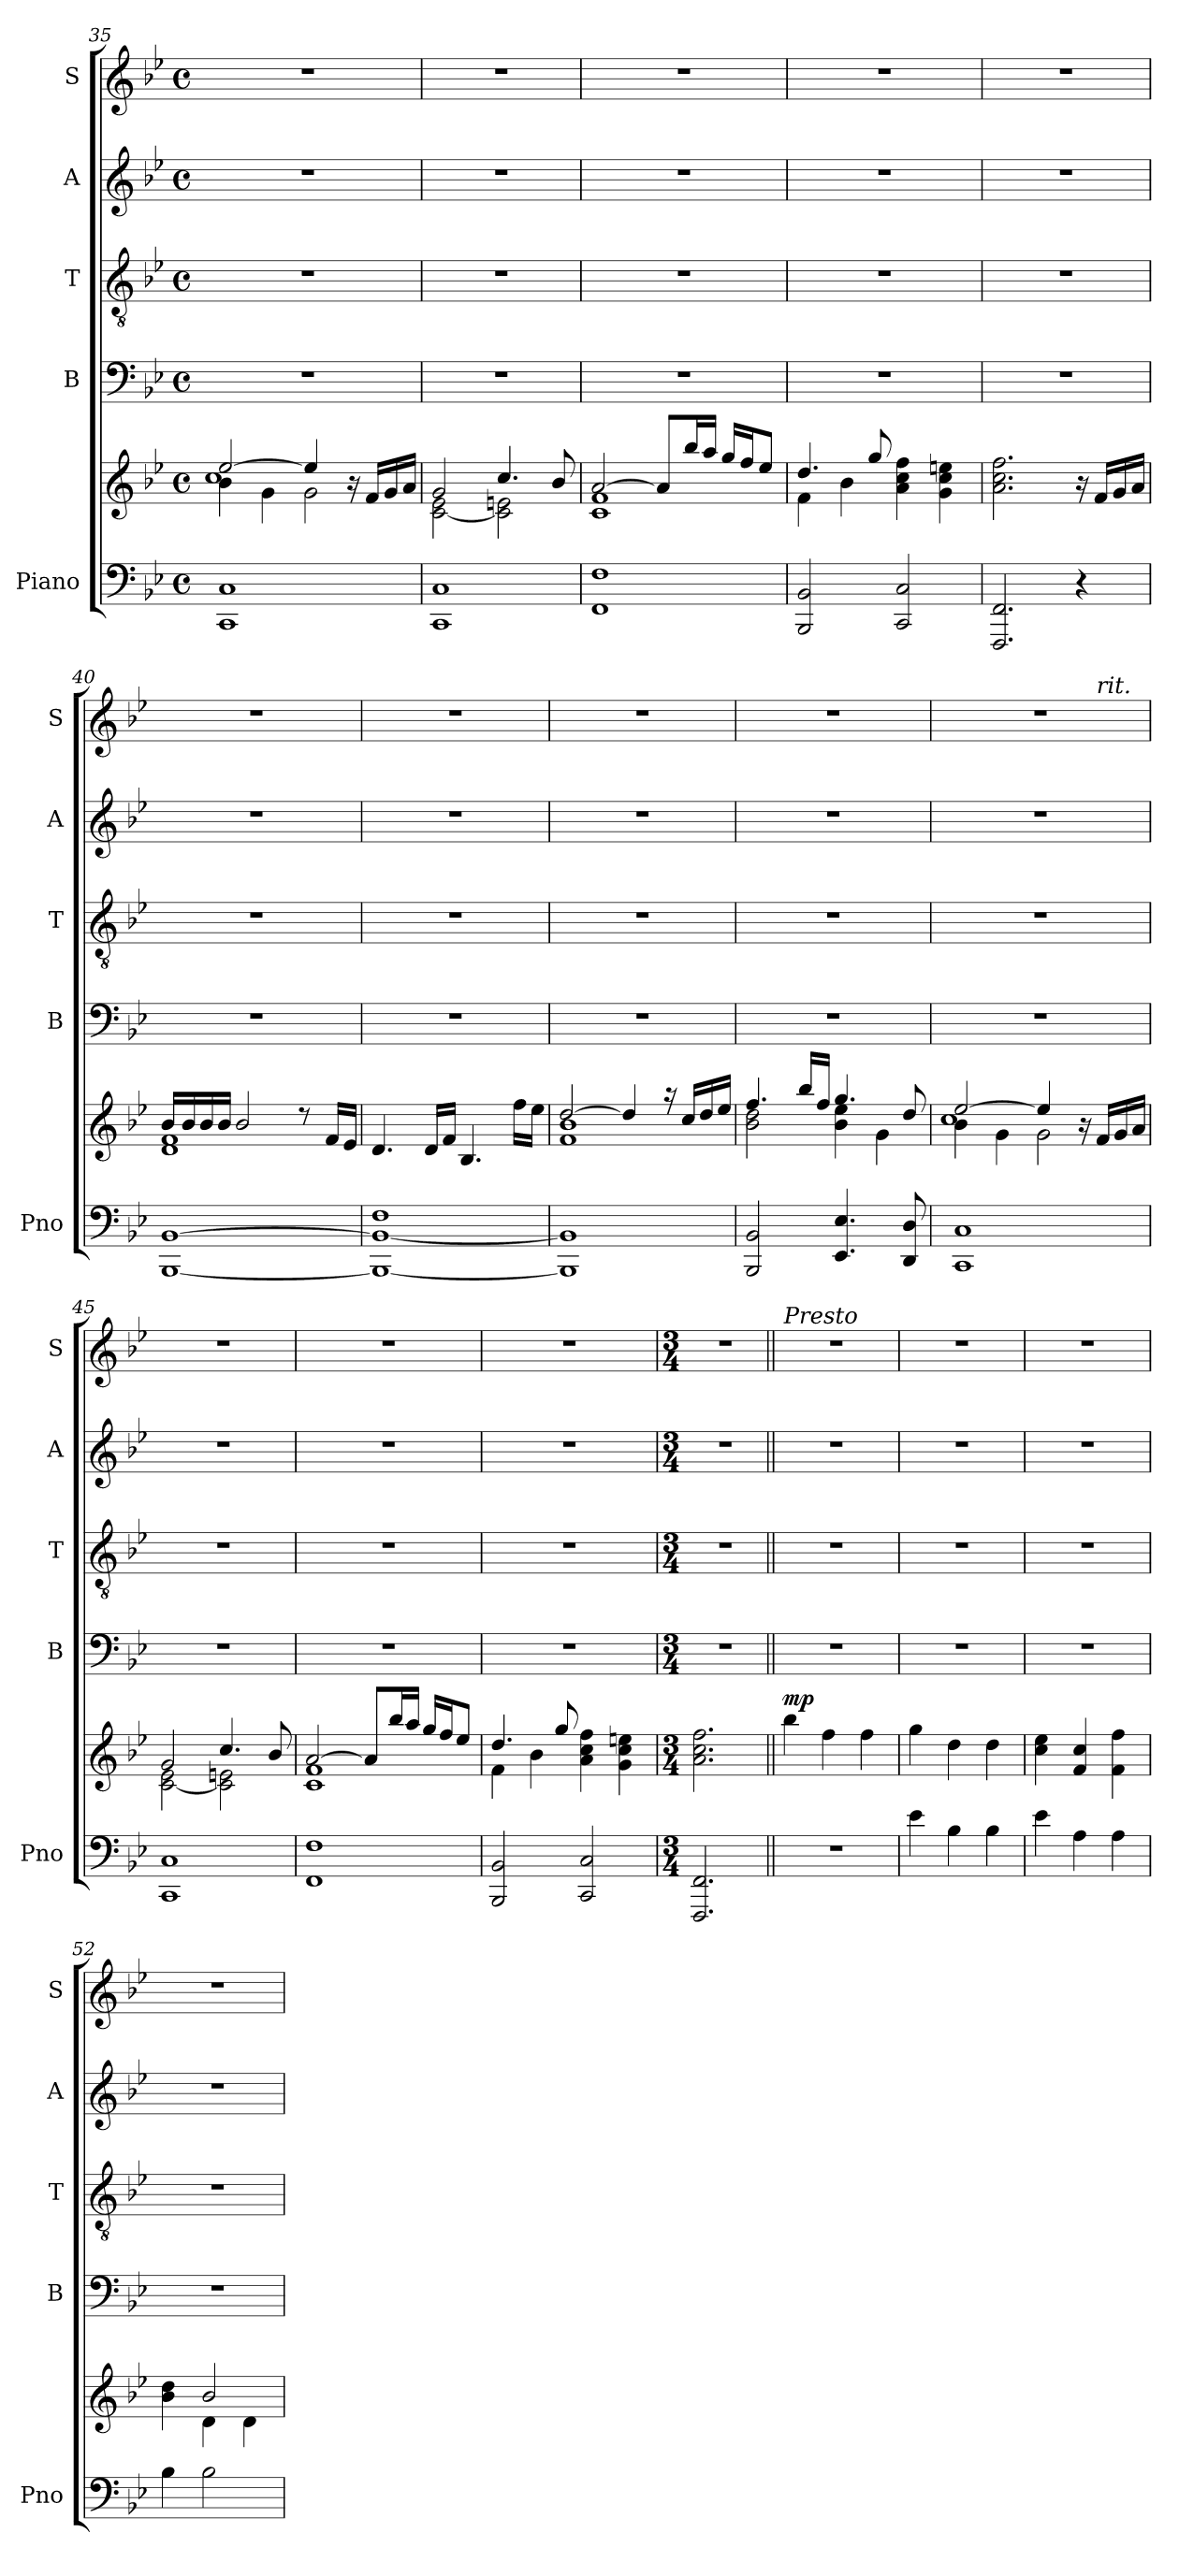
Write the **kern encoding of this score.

**kern	**kern	**dynam	**kern	**kern	**kern	**kern
*part5	*part5	*part5	*part4	*part3	*part2	*part1
*staff6	*staff5	*staff5/6	*staff4	*staff3	*staff2	*staff1
*I"Piano	*	*	*I"B	*I"T	*I"A	*I"S
*I'Pno	*	*	*I'B	*I'T	*I'A	*I'S
*clefF4	*clefG2	*	*clefF4	*clefGv2	*clefG2	*clefG2
*k[b-e-]	*k[b-e-]	*	*k[b-e-]	*k[b-e-]	*k[b-e-]	*k[b-e-]
*M4/4	*M4/4	*	*M4/4	*M4/4	*M4/4	*M4/4
*met(c)	*met(c)	*	*met(c)	*met(c)	*met(c)	*met(c)
=35	=35	=35	=35	=35	=35	=35
*	*^	*	*	*	*	*
*	*	*^	*	*	*	*	*
1CC 1C	[2ee-/	4b-\	1cc	.	1r	1r	1r	1r
.	.	4g\	.	.	.	.	.	.
.	4ee-/]	2g\	.	.	.	.	.	.
.	16r	.	.	.	.	.	.	.
.	16f/LL	.	.	.	.	.	.	.
.	16g/	.	.	.	.	.	.	.
.	16a/JJ	.	.	.	.	.	.	.
*	*	*v	*v	*	*	*	*	*
!!LO:LB:g=z
=36	=36	=36	=36	=36	=36	=36	=36
1CC 1C	2g/	[2c\ 2e-\	.	1r	1r	1r	1r
.	4.cc/	2c\] 2en\	.	.	.	.	.
.	8b-/	.	.	.	.	.	.
=37	=37	=37	=37	=37	=37	=37	=37
1FF 1F	[2a/	1c 1f	.	1r	1r	1r	1r
.	8a/L]	.	.	.	.	.	.
.	16bb-/L	.	.	.	.	.	.
.	16aa/JJ	.	.	.	.	.	.
.	16gg/LL	.	.	.	.	.	.
.	16ff/J	.	.	.	.	.	.
.	8ee-/J	.	.	.	.	.	.
=38	=38	=38	=38	=38	=38	=38	=38
2BBB-/ 2BB-/	4.dd/	4f\	.	1r	1r	1r	1r
.	.	4b-\	.	.	.	.	.
.	8gg/	.	.	.	.	.	.
2CC/ 2C/	4a\ 4cc\ 4ff\	2ryy	.	.	.	.	.
.	4g\ 4cc\ 4een\	.	.	.	.	.	.
*	*v	*v	*	*	*	*	*
=39	=39	=39	=39	=39	=39	=39
2.FFF/ 2.FF/	2.a\ 2.cc\ 2.ff\	.	1r	1r	1r	1r
4r	16r	.	.	.	.	.
.	16f/LL	.	.	.	.	.
.	16g/	.	.	.	.	.
.	16a/JJ	.	.	.	.	.
=40	=40	=40	=40	=40	=40	=40
*	*^	*	*	*	*	*
[1BBB- [1BB-	16b-/LL	1d 1f	.	1r	1r	1r	1r
.	16b-/	.	.	.	.	.	.
.	16b-/	.	.	.	.	.	.
.	16b-/JJ	.	.	.	.	.	.
.	2b-/	.	.	.	.	.	.
.	8r	.	.	.	.	.	.
.	16f/LL	.	.	.	.	.	.
.	16e-/JJ	.	.	.	.	.	.
*	*v	*v	*	*	*	*	*
=41	=41	=41	=41	=41	=41	=41
1BBB-_ 1BB-_ 1F	4.d/	.	1r	1r	1r	1r
.	16d/LL	.	.	.	.	.
.	16f/JJ	.	.	.	.	.
.	4.B-/	.	.	.	.	.
.	16ff\LL	.	.	.	.	.
.	16ee-\JJ	.	.	.	.	.
!!LO:LB:g=z
=42	=42	=42	=42	=42	=42	=42
*	*^	*	*	*	*	*
1BBB-] 1BB-]	[2dd/	1f 1b-	.	1r	1r	1r	1r
.	4dd/]	.	.	.	.	.	.
.	16r	.	.	.	.	.	.
.	16cc/LL	.	.	.	.	.	.
.	16dd/	.	.	.	.	.	.
.	16ee-/JJ	.	.	.	.	.	.
=43	=43	=43	=43	=43	=43	=43	=43
2BBB-/ 2BB-/	4.ff/	2b-\ 2dd\	.	1r	1r	1r	1r
.	16bb-/LL	.	.	.	.	.	.
.	16ff/JJ	.	.	.	.	.	.
4.EE-/ 4.E-/	4.gg/	4b-\ 4ee-\	.	.	.	.	.
.	.	4g\	.	.	.	.	.
8DD/ 8D/	8dd/	.	.	.	.	.	.
=44	=44	=44	=44	=44	=44	=44	=44
*	*	*^	*	*	*	*	*^
1CC 1C	[2ee-/	4b-\	1cc	.	1r	1r	1r	1r	2ryy
.	.	4g\	.	.	.	.	.	.	.
.	4ee-/]	2g\	.	.	.	.	.	.	4ryy
.	16r	.	.	.	.	.	.	.	16ryy
!	!	!	!	!	!	!	!	!	!LO:TX:a:i:t=rit.
.	16f/LL	.	.	.	.	.	.	.	8.ryy
.	16g/	.	.	.	.	.	.	.	.
.	16a/JJ	.	.	.	.	.	.	.	.
*	*	*v	*v	*	*	*	*	*v	*v
=45	=45	=45	=45	=45	=45	=45	=45
1CC 1C	2g/	[2c\ 2e-\	.	1r	1r	1r	1r
.	4.cc/	2c\] 2en\	.	.	.	.	.
.	8b-/	.	.	.	.	.	.
=46	=46	=46	=46	=46	=46	=46	=46
1FF 1F	[2a/	1c 1f	.	1r	1r	1r	1r
.	8a/L]	.	.	.	.	.	.
.	16bb-/L	.	.	.	.	.	.
.	16aa/JJ	.	.	.	.	.	.
.	16gg/LL	.	.	.	.	.	.
.	16ff/J	.	.	.	.	.	.
.	8ee-/J	.	.	.	.	.	.
=47	=47	=47	=47	=47	=47	=47	=47
2BBB-/ 2BB-/	4.dd/	4f\	.	1r	1r	1r	1r
.	.	4b-\	.	.	.	.	.
.	8gg/	.	.	.	.	.	.
2CC/ 2C/	4a\ 4cc\ 4ff\	2ryy	.	.	.	.	.
.	4g\ 4cc\ 4een\	.	.	.	.	.	.
*	*v	*v	*	*	*	*	*
!!LO:PB:g=z
=48	=48	=48	=48	=48	=48	=48
*M3/4	*M3/4	*	*M3/4	*M3/4	*M3/4	*M3/4
2.FFF/ 2.FF/	2.a\ 2.cc\ 2.ff\	.	2.r	2.r	2.r	2.r
=49||	=49||	=49||	=49||	=49||	=49||	=49||
!	!	!	!	!	!	!LO:TX:a:i:t=Presto
!	!	!LO:DY:a	!	!	!	!
2.r	4bb-\	mp	2.r	2.r	2.r	2.r
.	4ff\	.	.	.	.	.
.	4ff\	.	.	.	.	.
=50	=50	=50	=50	=50	=50	=50
4e-\	4gg\	.	2.r	2.r	2.r	2.r
4B-\	4dd\	.	.	.	.	.
4B-\	4dd\	.	.	.	.	.
=51	=51	=51	=51	=51	=51	=51
4e-\	4cc\ 4ee-\	.	2.r	2.r	2.r	2.r
4A\	4f/ 4cc/	.	.	.	.	.
4A\	4f\ 4ff\	.	.	.	.	.
=52	=52	=52	=52	=52	=52	=52
*	*^	*	*	*	*	*
4B-\	4b-\ 4dd\	4ryy	.	2.r	2.r	2.r	2.r
2B-\	2b-/	4d\	.	.	.	.	.
.	.	4d\	.	.	.	.	.
*	*v	*v	*	*	*	*	*
=	=	=	=	=	=	=
*-	*-	*-	*-	*-	*-	*-
